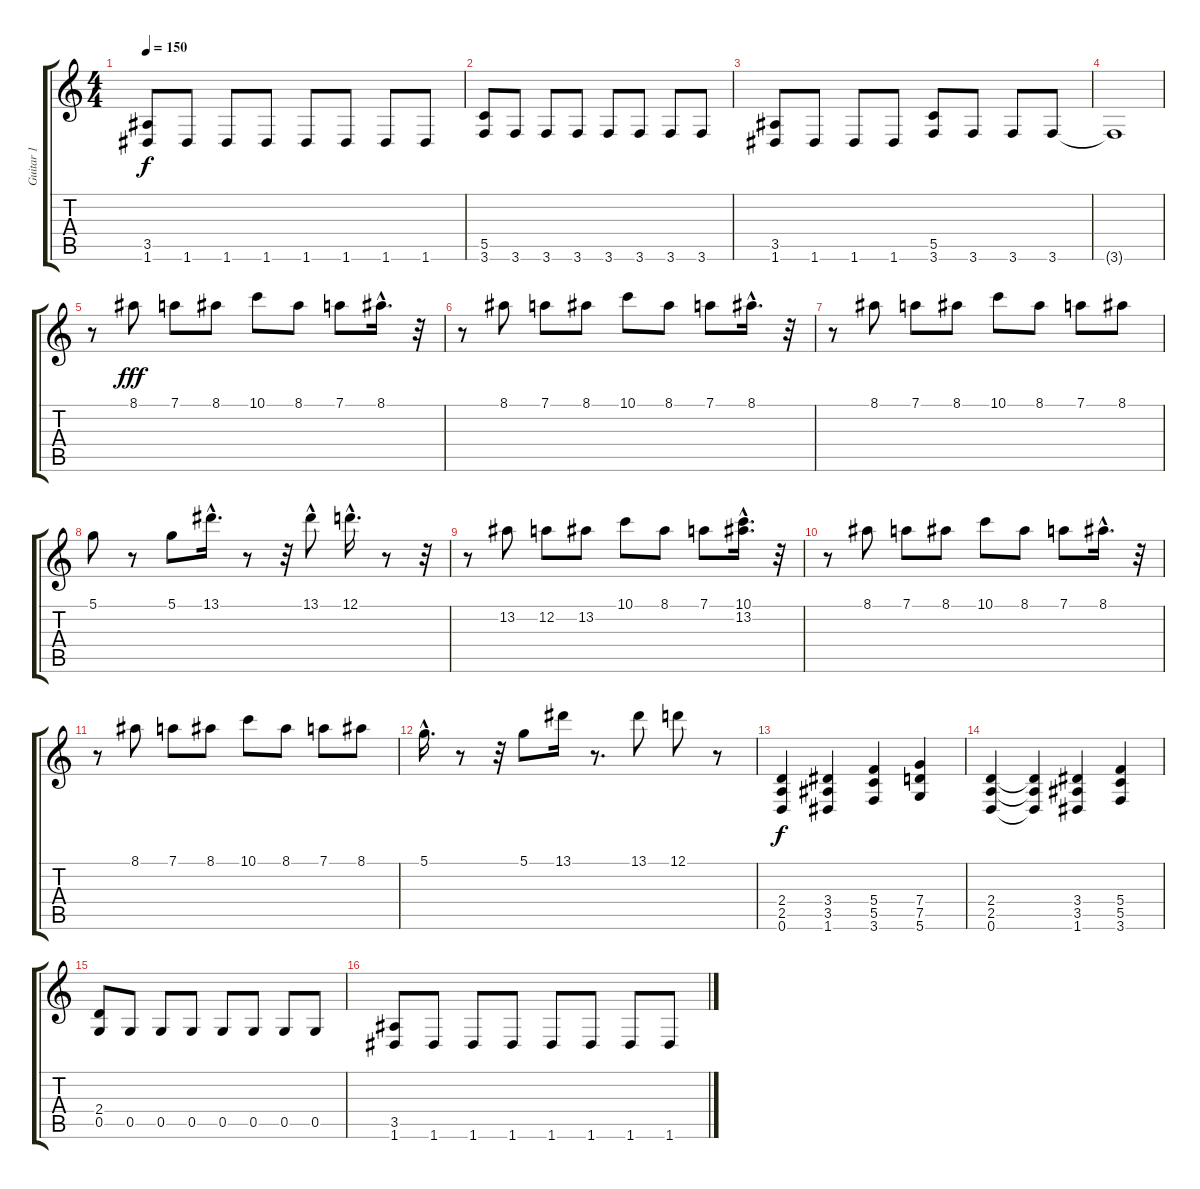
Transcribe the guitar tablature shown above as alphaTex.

\track ("Guitar 1" "Guitar 1") {instrument distortionguitar}
\staff {score tabs}
\tuning (D4 A3 F3 C3 G2 D2) {hide}
\ts (4 4)
\tempo 150
\clef g2
\ks c
(3.5 1.6).8{dy f} 1.6.8 1.6.8 1.6.8 1.6.8 1.6.8 1.6.8 1.6.8 |
(5.5 3.6).8 3.6.8 3.6.8 3.6.8 3.6.8 3.6.8 3.6.8 3.6.8 |
(3.5 1.6).8 1.6.8 1.6.8 1.6.8 (5.5 3.6).8 3.6.8 3.6.8 3.6.8 |
3.6{t}.1 |
r.8 8.1.8{dy fff} 7.1.8 8.1.8 10.1.8 8.1.8 7.1.8 8.1{hac}.16{d} r.32 |
r.8 8.1.8 7.1.8 8.1.8 10.1.8 8.1.8 7.1.8 8.1{hac}.16{d} r.32 |
r.8 8.1.8 7.1.8 8.1.8 10.1.8 8.1.8 7.1.8 8.1.8 |
5.1.8 r.8 5.1.8 13.1{hac}.16{d} r.8 r.32 13.1{hac}.8 12.1{hac}.16{d} r.8 r.32 |
r.8 13.2.8 12.2.8 13.2.8 10.1.8 8.1.8 7.1.8 (10.1 13.2{hac}).16{d} r.32 |
r.8 8.1.8 7.1.8 8.1.8 10.1.8 8.1.8 7.1.8 8.1{hac}.16{d} r.32 |
r.8 8.1.8 7.1.8 8.1.8 10.1.8 8.1.8 7.1.8 8.1.8 |
5.1{hac}.16{d} r.8 r.32 5.1.8 13.1.16 r.8{d} 13.1.8 12.1.8 r.8 |
(2.4 2.5 0.6).4{dy f} (3.4 3.5 1.6).4 (5.4 5.5 3.6).4 (7.4 7.5 5.6).4 |
(2.4 2.5 0.6).4 (2.4{t} 2.5{t} 0.6{t}).4 (3.4 3.5 1.6).4 (5.4 5.5 3.6).4 |
(2.4 0.5).8 0.5.8 0.5.8 0.5.8 0.5.8 0.5.8 0.5.8 0.5.8 |
(3.5 1.6).8 1.6.8 1.6.8 1.6.8 1.6.8 1.6.8 1.6.8 1.6.8
